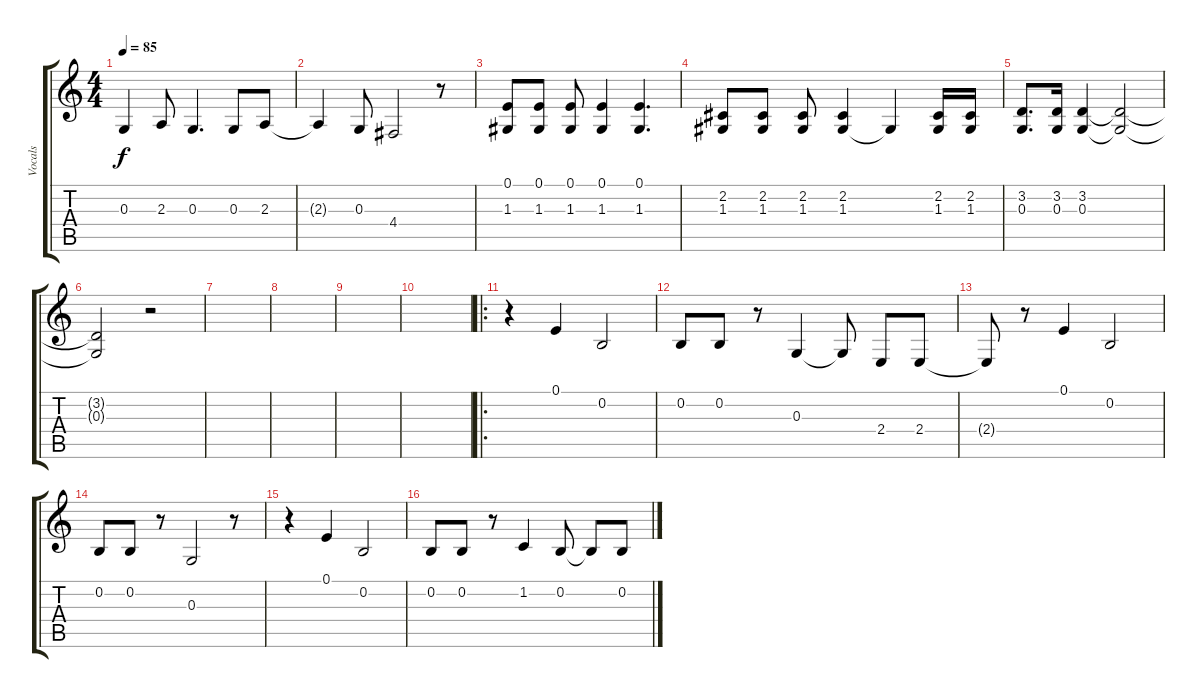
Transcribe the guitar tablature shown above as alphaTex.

\track ("Vocals" "Vocals") {instrument lead6voice}
\staff {score tabs}
\tuning (E4 B3 G3 D3 A2 E2) {hide}
\ts (4 4)
\tempo 85
\clef g2
\ks c
0.3.4{dy f} 2.3.8 0.3.4{d} 0.3.8 2.3.8 |
2.3{t}.4 0.3.8 4.4.2 r.8 |
(0.1 1.3).8 (0.1 1.3).8 (0.1 1.3).8 (0.1 1.3).4 (0.1 1.3).4{d} |
(2.2 1.3).8 (2.2 1.3).8 (2.2 1.3).8 (2.2 1.3).4 1.3{t}.4 (2.2 1.3).16 (2.2 1.3).16 |
(3.2 0.3).8{d} (3.2 0.3).16 (3.2 0.3).4 (3.2{t} 0.3{t}).2 |
(3.2{t} 0.3{t}).2 r.2 |
|
|
|
|
\ro
r.4 0.1.4 0.2.2 |
0.2.8 0.2.8 r.8 0.3.4 0.3{t}.8 2.4.8 2.4.8 |
2.4{t}.8 r.8 0.1.4 0.2.2 |
0.2.8 0.2.8 r.8 0.3.2 r.8 |
r.4 0.1.4 0.2.2 |
0.2.8 0.2.8 r.8 1.2.4 0.2.8 0.2{t}.8 0.2.8
